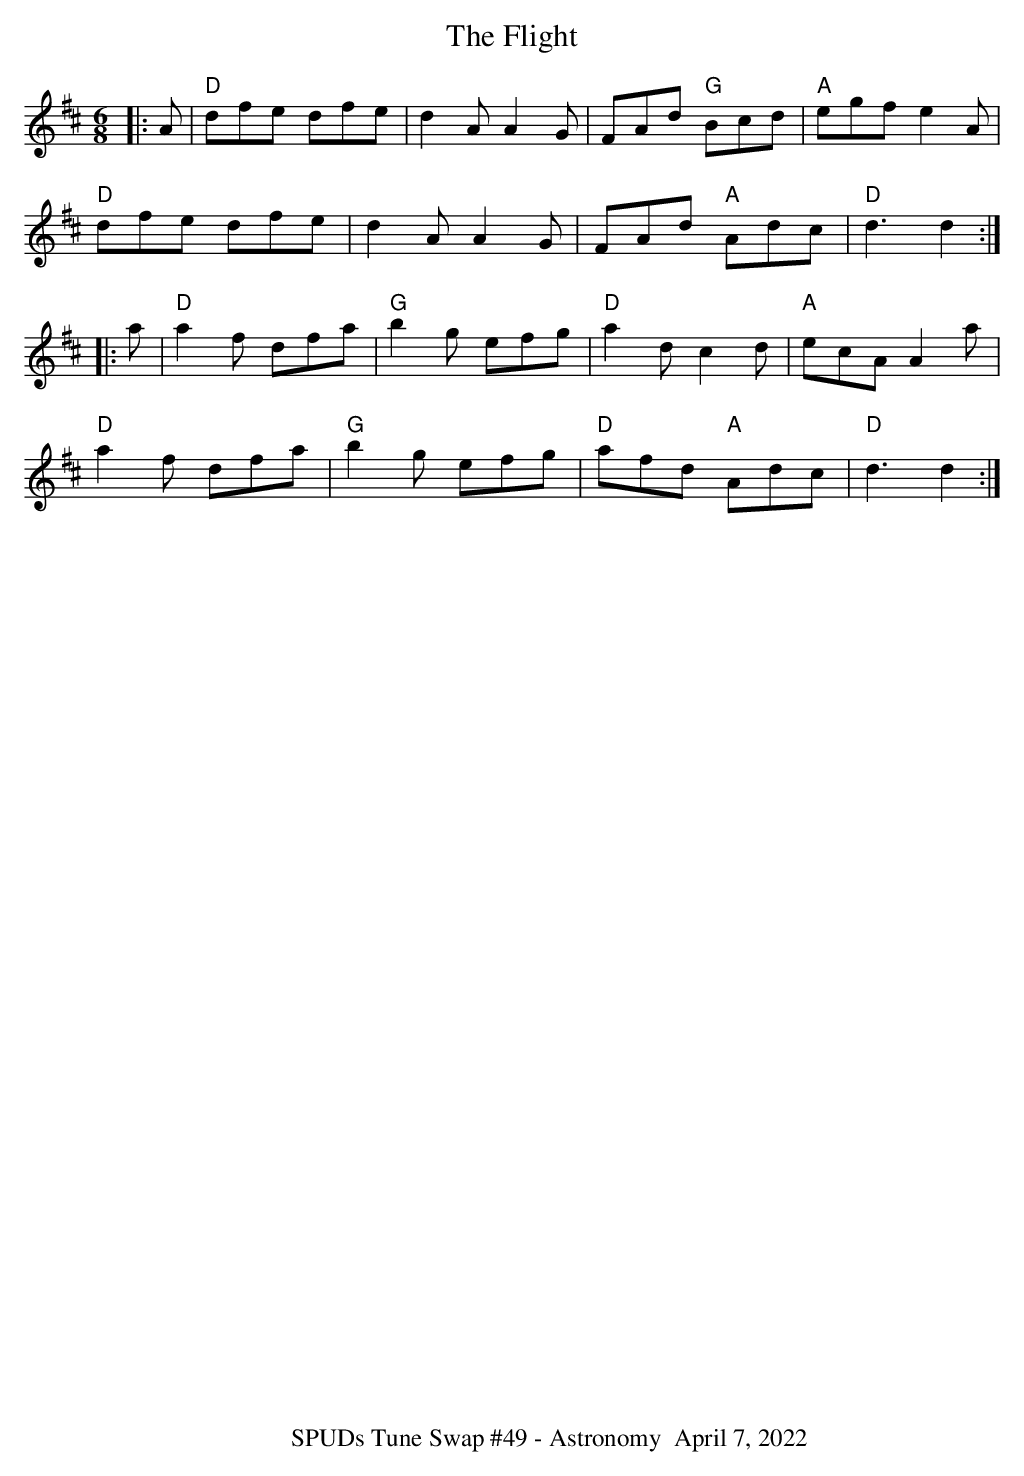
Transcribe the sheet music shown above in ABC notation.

X:1
T:Flight, The
M:6/8
L:1/8
K:D
|:A |"D" dfe dfe | d2A A2G | FAd "G" Bcd |"A" egf e2A|
"D" dfe dfe | d2A A2G | FAd "A" Adc|"D" d3 d2 :|
|: a |"D"a2f dfa | "G" b2g efg | "D" a2d c2d |"A" ecA A2a|
"D"a2f dfa | "G" b2g efg| "D" afd "A" Adc |"D"d3 d2 :|
